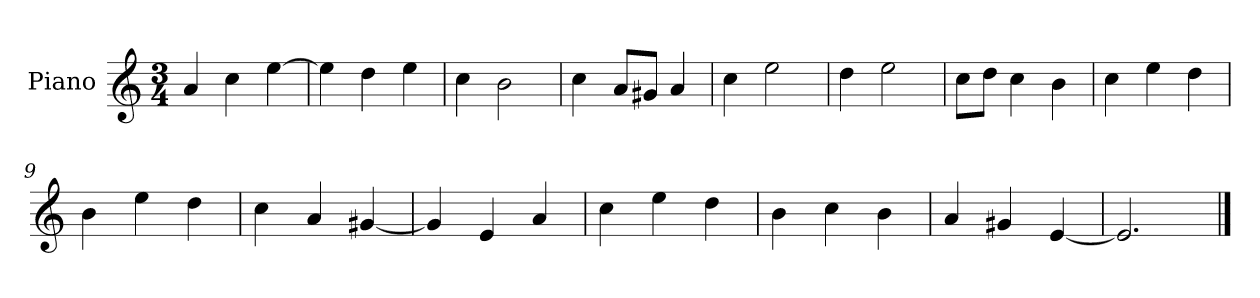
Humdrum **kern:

**kern
*part1
*staff1
*I"Piano
*I'P-no
*clefG2
*k[]
*M3/4
*MM177
=1
4a/
4cc\
[4ee\
=2
4ee\]
4dd\
4ee\
=3
4cc\
2b\
=4
4cc\
8a/L
8g#X/J
4a/
=5
4cc\
2ee\
=6
4dd\
2ee\
=7
8cc\L
8dd\J
4cc\
4b\
=8
4cc\
4ee\
4dd\
=9
4b\
4ee\
4dd\
=10
4cc\
4a/
[4g#X/
!!LO:LB:g=z
=11
4g#/]
4e/
4a/
=12
4cc\
4ee\
4dd\
=13
4b\
4cc\
4b\
=14
4a/
4g#X/
[4e/
=15
2.e/]
==
*-
